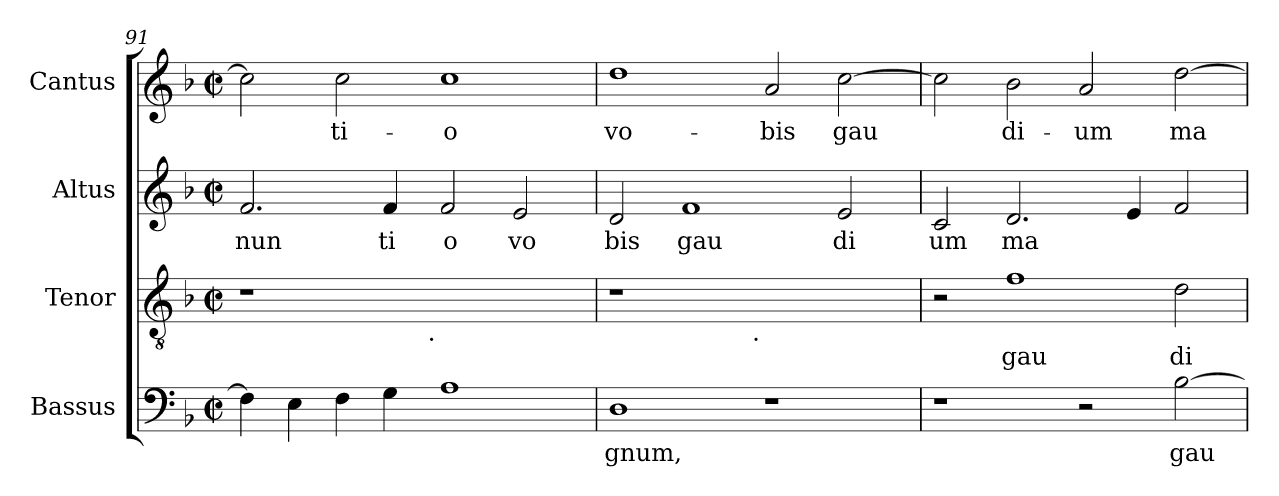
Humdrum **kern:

**kern	**text	**kern	**text	**kern	**text	**kern	**text
*part4	*part4	*part3	*part3	*part2	*part2	*part1	*part1
*staff4	*staff4	*staff3	*staff3	*staff2	*staff2	*staff1	*staff1
*I"Bassus	*	*I"Tenor	*	*I"Altus	*	*I"Cantus	*
!!LO:LB:g=z
*clefF4	*	*clefGv2	*	*clefG2	*	*clefG2	*
*k[b-]	*	*k[b-]	*	*k[b-]	*	*k[b-]	*
*F:	*	*F:	*	*F:	*	*F:	*
*M2/2	*	*M2/2	*	*M2/2	*	*M2/2	*
*met(c|)	*	*met(c|)	*	*met(c|)	*	*met(c|)	*
=91	=91	=91	=91	=91	=91	=91	=91
!	!LO:LY:b:cj	!	!	!	!LO:LY:b:cj	!	!LO:LY:b:cj
*	*	*^	*	*	*	*	*
4F\]	.	1r	2ryy	.	2.f/	-nun	2cc\]	--
!	!LO:LY:b:cj	!	!	!	!	!	!	!
4E\	.	.	.	.	.	.	.	.
!	!LO:LY:b:cj	!	!	!	!	!	!	!LO:LY:b:cj
4F\	.	.	4...ryy	.	.	.	2cc\	-ti-
!	!LO:LY:b:cj	!	!	!	!	!LO:LY:b:cj	!	!
4G\	.	.	.	.	4f/	ti	.	.
!	!	!	!LO:TX:b:t=.	!	!	!	!	!
.	.	.	1ryy	.	.	.	.	.
!	!LO:LY:b:cj	!	!	!	!	!LO:LY:b:cj	!	!LO:LY:b:cj
1A	.	1ryy	.	.	2f/	o	1cc	-o
!	!	!	!	!	!	!LO:LY:b:cj	!	!
.	.	.	.	.	2e/	vo	.	.
.	.	.	32ryy	.	.	.	.	.
=92	=92	=92	=92	=92	=92	=92	=92	=92
!	!LO:LY:b:cj	!	!	!	!	!LO:LY:b:cj	!	!LO:LY:b:cj
1D	gnum,	1r	2ryy	.	2d/	bis	1dd	vo-
!	!	!	!	!	!	!LO:LY:b:cj	!	!
.	.	.	4...ryy	.	1f	gau	.	.
!	!	!	!LO:TX:b:t=.	!	!	!	!	!
.	.	.	1ryy	.	.	.	.	.
!	!	!	!	!	!	!	!	!LO:LY:b:cj
1r	.	1ryy	.	.	.	.	2a/	-bis
!	!	!	!	!	!	!LO:LY:b:cj	!	!LO:LY:b:cj
.	.	.	.	.	2e/	di	[>2cc\	gau-
.	.	.	32ryy	.	.	.	.	.
=93	=93	=93	=93	=93	=93	=93	=93	=93
!	!	!	!	!	!	!LO:LY:b:cj	!	!LO:LY:b:cj
*	*	*v	*v	*	*	*	*	*
1r	.	2r	.	2c/	um	2cc\]	--
!	!	!	!LO:LY:b:cj	!	!LO:LY:b:cj	!	!LO:LY:b:cj
.	.	1f	gau	2.d/	ma	2b-\	-di-
!	!	!	!	!	!	!	!LO:LY:b:cj
2r	.	.	.	.	.	2a/	-um
!	!	!	!	!	!LO:LY:b:cj	!	!
.	.	.	.	4e/	.	.	.
!	!LO:LY:b:cj	!	!LO:LY:b:cj	!	!LO:LY:b:cj	!	!LO:LY:b:cj
[>2B-\	gau	2d\	di	2f/	.	[>2dd\	ma-
=	=	=	=	=	=	=	=
*-	*-	*-	*-	*-	*-	*-	*-
